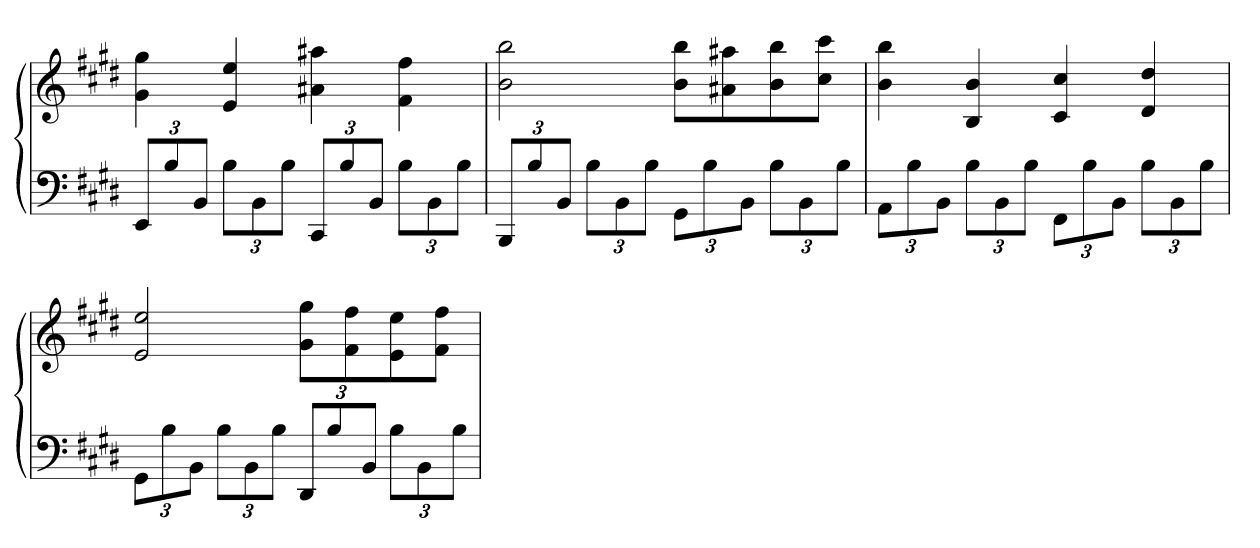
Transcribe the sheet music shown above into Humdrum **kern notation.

**kern	**kern
*part1	*part1
*staff2	*staff1
*clefF4	*clefG2
*k[f#c#g#d#]	*k[f#c#g#d#]
=	=
12EEL	4g# 4gg#
12B	.
12BBJ	.
12BL	4e 4ee
12BB	.
12BJ	.
12CC#L	4a#X 4aa#X
12B	.
12BBJ	.
12BL	4f# 4ff#
12BB	.
12BJ	.
=	=
12BBBL	2b 2bb
12B	.
12BBJ	.
12BL	.
12BB	.
12BJ	.
12GG#L	8b 8bbL
12B	.
.	8a#X 8aa#X
12BBJ	.
12BL	8b 8bb
12BB	.
.	8cc# 8ccc#J
12BJ	.
=	=
12AAL	4b 4bb
12B	.
12BBJ	.
12BL	4B 4b
12BB	.
12BJ	.
12FF#L	4c# 4cc#
12B	.
12BBJ	.
12BL	4d# 4dd#
12BB	.
12BJ	.
=	=
12GG#L	2e 2ee
12B	.
12BBJ	.
12BL	.
12BB	.
12BJ	.
12DD#L	8g# 8gg#L
12B	.
.	8f# 8ff#
12BBJ	.
12BL	8e 8ee
12BB	.
.	8f# 8ff#J
12BJ	.
=	=
*-	*-
